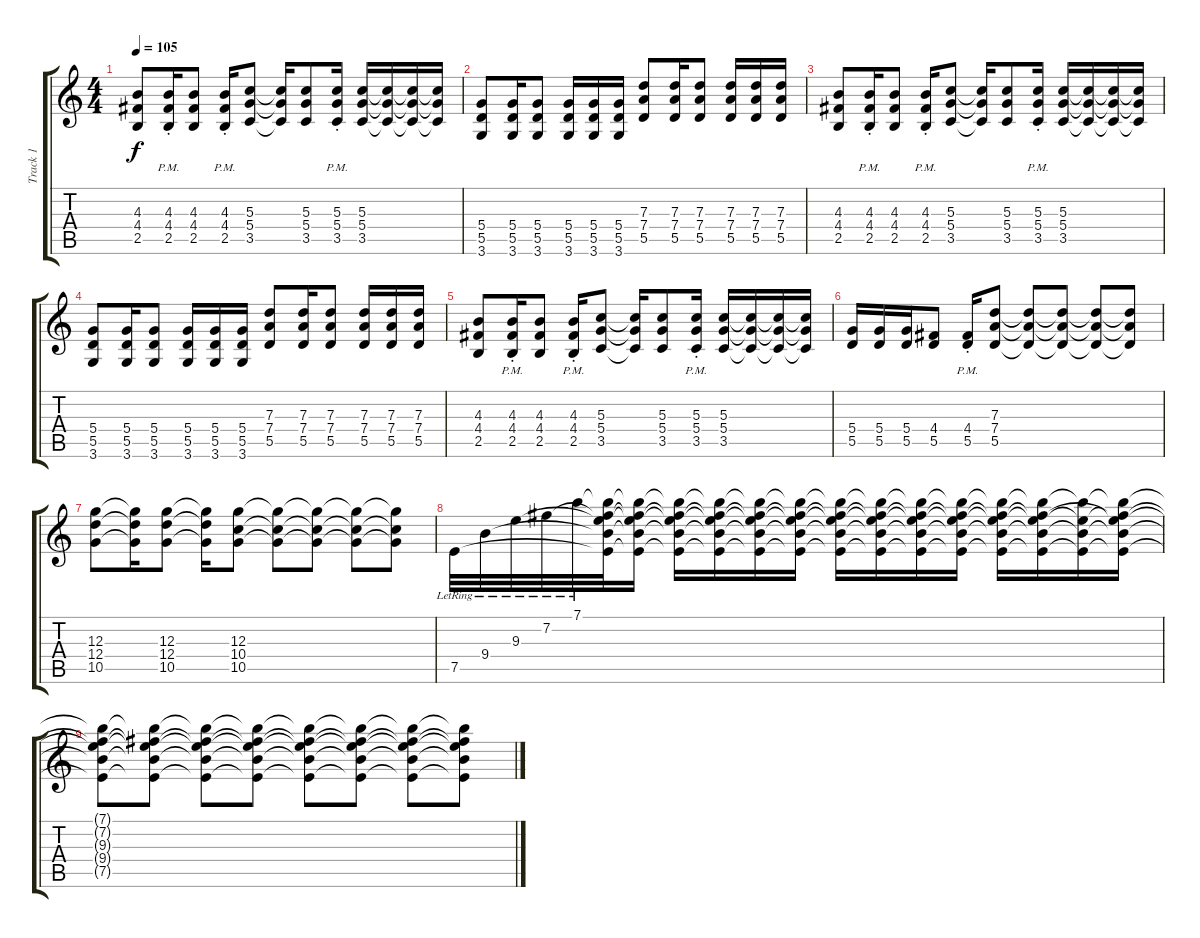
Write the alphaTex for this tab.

\track ("Track 1" "Track 1") {instrument distortionguitar}
\staff {score tabs}
\tuning (E4 B3 G3 D3 A2 E2) {hide}
\ts (4 4)
\tempo 105
\clef g2
\ks c
(4.3 4.4 2.5).8{dy f} (4.3{pm st} 4.4{pm st} 2.5{pm st}).16 (4.3 4.4 2.5).8 (4.3{pm st} 4.4{pm st} 2.5{pm st}).16 (5.3 5.4 3.5).8 (5.3{t} 5.4{t} 3.5{t}).16 (5.3 5.4 3.5).8 (5.3{pm st} 5.4{pm st} 3.5{pm st}).16 (5.3 5.4 3.5).16 (5.3{t} 5.4{t} 3.5{t}).16 (5.3{t} 5.4{t} 3.5{t}).16 (5.3{t} 5.4{t} 3.5{t}).16 |
(5.4 5.5 3.6).8 (5.4 5.5 3.6).16 (5.4 5.5 3.6).8 (5.4 5.5 3.6).16 (5.4 5.5 3.6).16 (5.4 5.5 3.6).16 (7.3 7.4 5.5).8 (7.3 7.4 5.5).16 (7.3 7.4 5.5).8 (7.3 7.4 5.5).16 (7.3 7.4 5.5).16 (7.3 7.4 5.5).16 |
(4.3 4.4 2.5).8 (4.3{pm st} 4.4{pm st} 2.5{pm st}).16 (4.3 4.4 2.5).8 (4.3{pm st} 4.4{pm st} 2.5{pm st}).16 (5.3 5.4 3.5).8 (5.3{t} 5.4{t} 3.5{t}).16 (5.3 5.4 3.5).8 (5.3{pm st} 5.4{pm st} 3.5{pm st}).16 (5.3 5.4 3.5).16 (5.3{t} 5.4{t} 3.5{t}).16 (5.3{t} 5.4{t} 3.5{t}).16 (5.3{t} 5.4{t} 3.5{t}).16 |
(5.4 5.5 3.6).8 (5.4 5.5 3.6).16 (5.4 5.5 3.6).8 (5.4 5.5 3.6).16 (5.4 5.5 3.6).16 (5.4 5.5 3.6).16 (7.3 7.4 5.5).8 (7.3 7.4 5.5).16 (7.3 7.4 5.5).8 (7.3 7.4 5.5).16 (7.3 7.4 5.5).16 (7.3 7.4 5.5).16 |
(4.3 4.4 2.5).8 (4.3{pm st} 4.4{pm st} 2.5{pm st}).16 (4.3 4.4 2.5).8 (4.3{pm st} 4.4{pm st} 2.5{pm st}).16 (5.3 5.4 3.5).8 (5.3{t} 5.4{t} 3.5{t}).16 (5.3 5.4 3.5).8 (5.3{pm st} 5.4{pm st} 3.5{pm st}).16 (5.3 5.4 3.5).16 (5.3{t} 5.4{t} 3.5{t}).16 (5.3{t} 5.4{t} 3.5{t}).16 (5.3{t} 5.4{t} 3.5{t}).16 |
(5.4 5.5).16 (5.4 5.5).16 (5.4 5.5).16 (4.4 5.5).8 (4.4{pm st} 5.5{pm st}).16 (7.3 7.4 5.5).8 (7.3{t} 7.4{t} 5.5{t}).8 (7.3{t} 7.4{t} 5.5{t}).8 (7.3{t} 7.4{t} 5.5{t}).8 (7.3{t} 7.4{t} 5.5{t}).8 |
(12.3 12.4 10.5).8 (12.3{t} 12.4{t} 10.5{t}).16 (12.3 12.4 10.5).8 (12.3{t} 12.4{t} 10.5{t}).16 (12.3 10.4 10.5).8 (12.3{t} 10.4{t} 10.5{t}).8 (12.3{t} 10.4{t} 10.5{t}).8 (12.3{t} 10.4{t} 10.5{t}).8 (12.3{t} 10.4{t} 10.5{t}).8 |
7.5{lr}.32 9.4{lr}.32 9.3{lr}.32 7.2{lr}.32 7.1{lr}.32 (7.1{t} 7.2{t} 9.3{t} 9.4{t} 7.5{t}).32 (7.1{t} 7.2{t} 9.3{t} 9.4{t} 7.5{t}).16 (7.1{t} 7.2{t} 9.3{t} 9.4{t} 7.5{t}).16 (7.1{t} 7.2{t} 9.3{t} 9.4{t} 7.5{t}).16 (7.1{t} 7.2{t} 9.3{t} 9.4{t} 7.5{t}).16 (7.1{t} 7.2{t} 9.3{t} 9.4{t} 7.5{t}).16 (7.1{t} 7.2{t} 9.3{t} 9.4{t} 7.5{t}).16 (7.1{t} 7.2{t} 9.3{t} 9.4{t} 7.5{t}).16 (7.1{t} 7.2{t} 9.3{t} 9.4{t} 7.5{t}).16 (7.1{t} 7.2{t} 9.3{t} 9.4{t} 7.5{t}).16 (7.1{t} 7.2{t} 9.3{t} 9.4{t} 7.5{t}).16 (7.1{t} 7.2{t} 9.3{t} 9.4{t} 7.5{t}).16 (7.1{t} 9.3{t} 9.4{t} 7.5{t}).16 (7.1{t} 7.2{t} 9.3{t} 9.4{t} 7.5{t}).16 |
(7.1{t} 7.2{t} 9.3{t} 9.4{t} 7.5{t}).8 (7.1{t} 7.2{t} 9.3{t} 9.4{t} 7.5{t}).8 (7.1{t} 7.2{t} 9.3{t} 9.4{t} 7.5{t}).8 (7.1{t} 7.2{t} 9.3{t} 9.4{t} 7.5{t}).8 (7.1{t} 7.2{t} 9.3{t} 9.4{t} 7.5{t}).8 (7.1{t} 7.2{t} 9.3{t} 9.4{t} 7.5{t}).8 (7.1{t} 7.2{t} 9.3{t} 9.4{t} 7.5{t}).8 (7.1{t} 7.2{t} 9.3{t} 9.4{t} 7.5{t}).8
